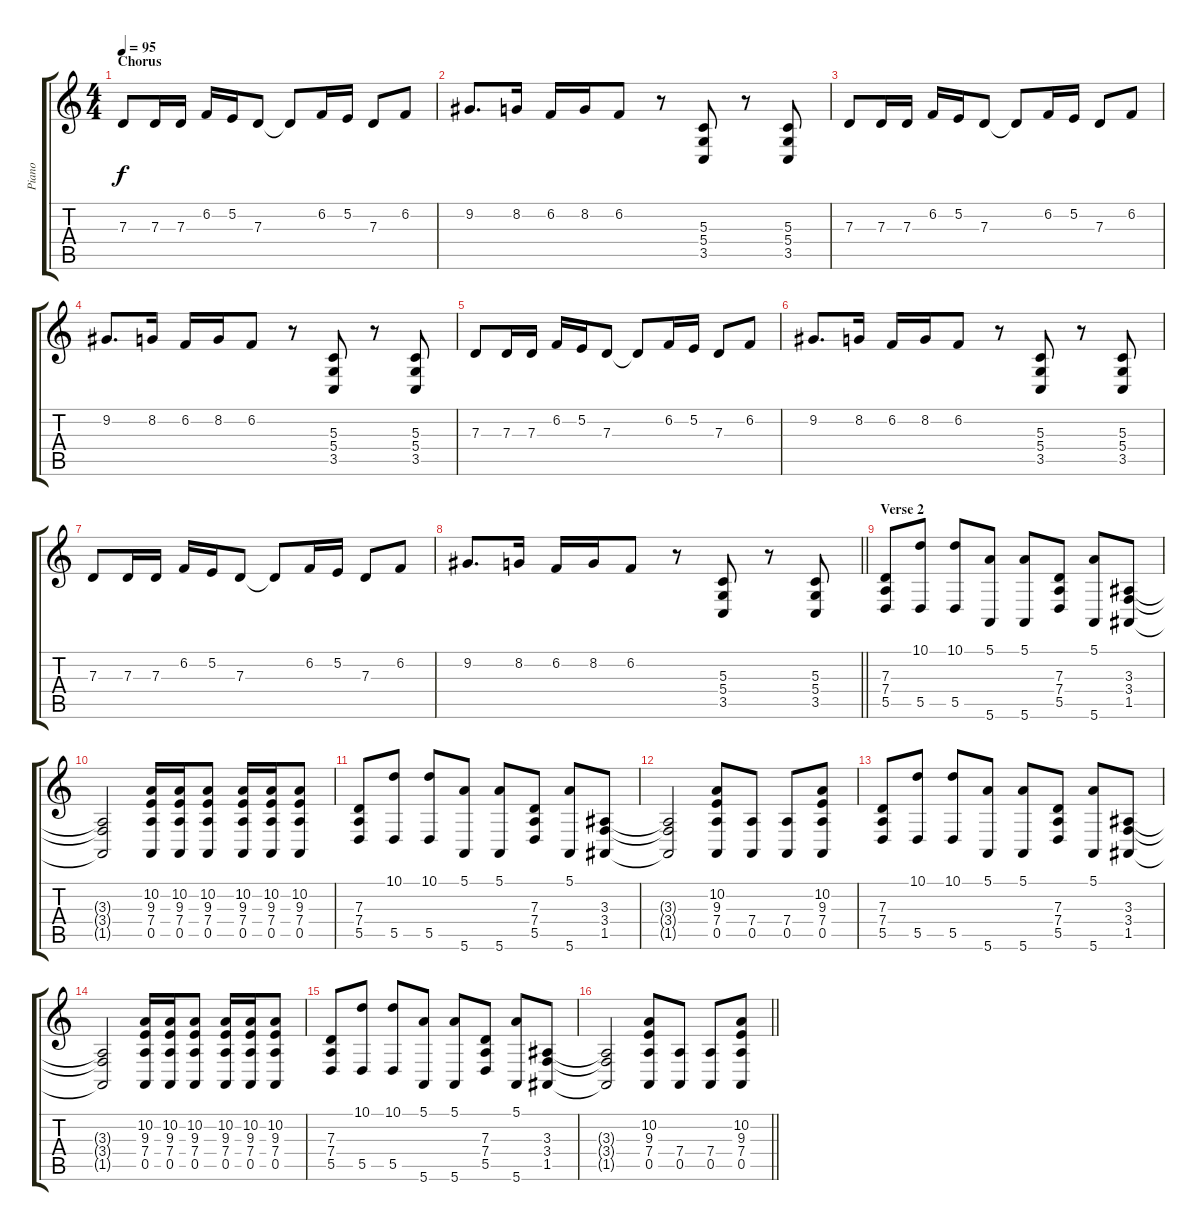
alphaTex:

\track ("Piano" "Piano") {instrument electricgrandpiano}
\staff {score tabs}
\tuning (E4 B3 G3 D3 A2 E2) {hide}
\ts (4 4)
\section ("" "Chorus")
\tempo 95
\clef g2
\ks c
7.3.8{dy f} 7.3.16 7.3.16 6.2.16 5.2.16 7.3.8 7.3{t}.8 6.2.16 5.2.16 7.3.8 6.2.8 |
9.2.8{d} 8.2.16 6.2.16 8.2.16 6.2.8 r.8 (5.3 5.4 3.5).8 r.8 (5.3 5.4 3.5).8 |
7.3.8 7.3.16 7.3.16 6.2.16 5.2.16 7.3.8 7.3{t}.8 6.2.16 5.2.16 7.3.8 6.2.8 |
9.2.8{d} 8.2.16 6.2.16 8.2.16 6.2.8 r.8 (5.3 5.4 3.5).8 r.8 (5.3 5.4 3.5).8 |
7.3.8 7.3.16 7.3.16 6.2.16 5.2.16 7.3.8 7.3{t}.8 6.2.16 5.2.16 7.3.8 6.2.8 |
9.2.8{d} 8.2.16 6.2.16 8.2.16 6.2.8 r.8 (5.3 5.4 3.5).8 r.8 (5.3 5.4 3.5).8 |
7.3.8 7.3.16 7.3.16 6.2.16 5.2.16 7.3.8 7.3{t}.8 6.2.16 5.2.16 7.3.8 6.2.8 |
\barLineRight lightlight
9.2.8{d} 8.2.16 6.2.16 8.2.16 6.2.8 r.8 (5.3 5.4 3.5).8 r.8 (5.3 5.4 3.5).8 |
\section ("" "Verse 2")
(7.3 7.4 5.5).8 (10.1 5.5).8 (10.1 5.5).8 (5.1 5.6).8 (5.1 5.6).8 (7.3 7.4 5.5).8 (5.1 5.6).8 (3.3 3.4 1.5).8 |
(3.3{t} 3.4{t} 1.5{t}).2 (10.2 9.3 7.4 0.5).16 (10.2 9.3 7.4 0.5).16 (10.2 9.3 7.4 0.5).8 (10.2 9.3 7.4 0.5).16 (10.2 9.3 7.4 0.5).16 (10.2 9.3 7.4 0.5).8 |
(7.3 7.4 5.5).8 (10.1 5.5).8 (10.1 5.5).8 (5.1 5.6).8 (5.1 5.6).8 (7.3 7.4 5.5).8 (5.1 5.6).8 (3.3 3.4 1.5).8 |
(3.3{t} 3.4{t} 1.5{t}).2 (10.2 9.3 7.4 0.5).8 (7.4 0.5).8 (7.4 0.5).8 (10.2 9.3 7.4 0.5).8 |
(7.3 7.4 5.5).8 (10.1 5.5).8 (10.1 5.5).8 (5.1 5.6).8 (5.1 5.6).8 (7.3 7.4 5.5).8 (5.1 5.6).8 (3.3 3.4 1.5).8 |
(3.3{t} 3.4{t} 1.5{t}).2 (10.2 9.3 7.4 0.5).16 (10.2 9.3 7.4 0.5).16 (10.2 9.3 7.4 0.5).8 (10.2 9.3 7.4 0.5).16 (10.2 9.3 7.4 0.5).16 (10.2 9.3 7.4 0.5).8 |
(7.3 7.4 5.5).8 (10.1 5.5).8 (10.1 5.5).8 (5.1 5.6).8 (5.1 5.6).8 (7.3 7.4 5.5).8 (5.1 5.6).8 (3.3 3.4 1.5).8 |
\barLineRight lightlight
(3.3{t} 3.4{t} 1.5{t}).2 (10.2 9.3 7.4 0.5).8 (7.4 0.5).8 (7.4 0.5).8 (10.2 9.3 7.4 0.5).8
